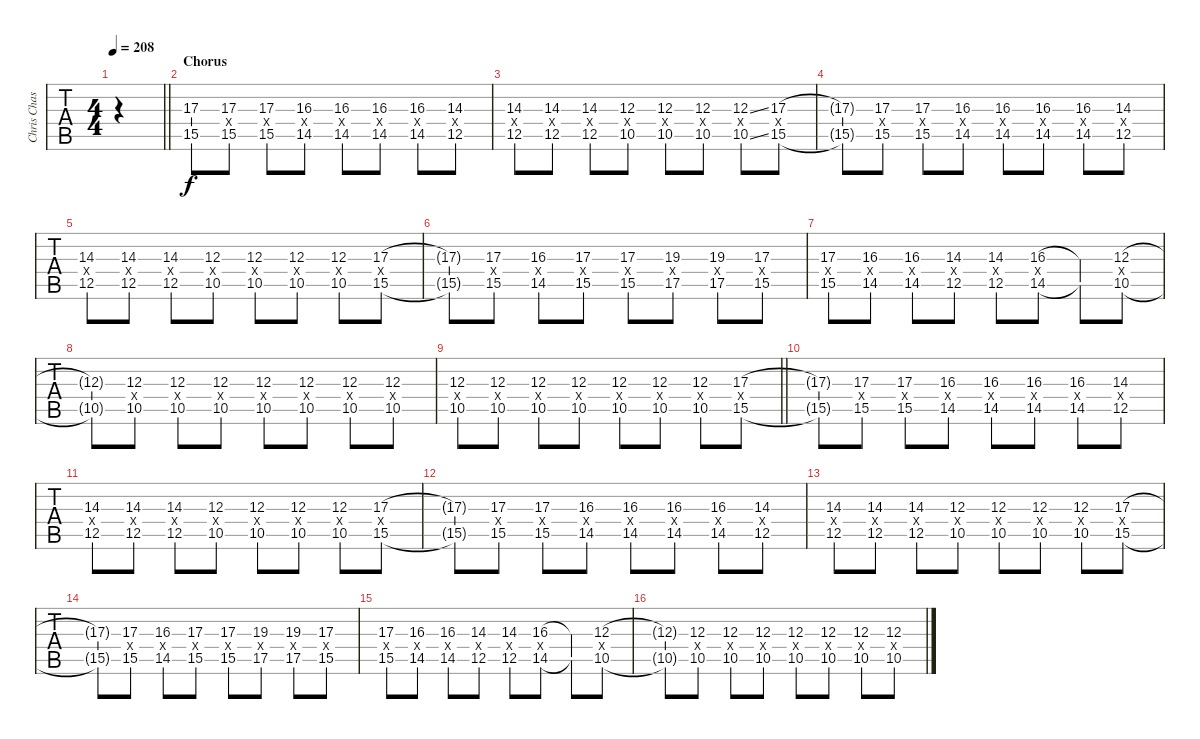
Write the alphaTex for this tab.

\track ("Chris Chasse - Guitar Two" "Chris Chas") {instrument distortionguitar}
\staff {tabs}
\tuning (Eb4 Bb3 Gb3 Db3 Ab2 Eb2) {hide}
\ts (4 4)
\tempo 208
\clef g2
\barLineRight lightlight
\ks c
|
\section ("" "Chorus")
(17.3 15.5).8 (17.3 15.4{x} 15.5).8 (17.3 15.4{x} 15.5).8 (16.3 14.4{x} 14.5).8 (16.3 14.4{x} 14.5).8 (16.3 14.4{x} 14.5).8 (16.3 14.4{x} 14.5).8 (14.3 12.4{x} 12.5).8 |
(14.3 12.4{x} 12.5).8 (14.3 12.4{x} 12.5).8 (14.3 12.4{x} 12.5).8 (12.3 10.4{x} 10.5).8 (12.3 10.4{x} 10.5).8 (12.3 10.4{x} 10.5).8 (12.3{ss} 10.4{x} 10.5{ss}).8 (17.3 15.4{x} 15.5).8 |
(17.3{t} 15.5{t}).8 (17.3 15.4{x} 15.5).8 (17.3 15.4{x} 15.5).8 (16.3 14.4{x} 14.5).8 (16.3 14.4{x} 14.5).8 (16.3 14.4{x} 14.5).8 (16.3 14.4{x} 14.5).8 (14.3 12.4{x} 12.5).8 |
(14.3 12.4{x} 12.5).8 (14.3 12.4{x} 12.5).8 (14.3 12.4{x} 12.5).8 (12.3 10.4{x} 10.5).8 (12.3 10.4{x} 10.5).8 (12.3 10.4{x} 10.5).8 (12.3 10.4{x} 10.5).8 (17.3 15.4{x} 15.5).8 |
(17.3{t} 15.5{t}).8 (17.3 15.4{x} 15.5).8 (16.3 14.4{x} 14.5).8 (17.3 15.4{x} 15.5).8 (17.3 15.4{x} 15.5).8 (19.3 17.4{x} 17.5).8 (19.3 17.4{x} 17.5).8 (17.3 15.4{x} 15.5).8 |
(17.3 15.4{x} 15.5).8 (16.3 14.4{x} 14.5).8 (16.3 14.4{x} 14.5).8 (14.3 12.4{x} 12.5).8 (14.3 12.4{x} 12.5).8 (16.3 14.4{x} 14.5).8 (16.3{t} 14.5{t}).8 (12.3 10.4{x} 10.5).8 |
(12.3{t} 10.5{t}).8 (12.3 10.4{x} 10.5).8 (12.3 10.4{x} 10.5).8 (12.3 10.4{x} 10.5).8 (12.3 10.4{x} 10.5).8 (12.3 10.4{x} 10.5).8 (12.3 10.4{x} 10.5).8 (12.3 10.4{x} 10.5).8 |
\barLineRight lightlight
(12.3 10.4{x} 10.5).8 (12.3 10.4{x} 10.5).8 (12.3 10.4{x} 10.5).8 (12.3 10.4{x} 10.5).8 (12.3 10.4{x} 10.5).8 (12.3 10.4{x} 10.5).8 (12.3 10.4{x} 10.5).8 (17.3 15.4{x} 15.5).8 |
(17.3{t} 15.5{t}).8 (17.3 15.4{x} 15.5).8 (17.3 15.4{x} 15.5).8 (16.3 14.4{x} 14.5).8 (16.3 14.4{x} 14.5).8 (16.3 14.4{x} 14.5).8 (16.3 14.4{x} 14.5).8 (14.3 12.4{x} 12.5).8 |
(14.3 12.4{x} 12.5).8 (14.3 12.4{x} 12.5).8 (14.3 12.4{x} 12.5).8 (12.3 10.4{x} 10.5).8 (12.3 10.4{x} 10.5).8 (12.3 10.4{x} 10.5).8 (12.3 10.4{x} 10.5).8 (17.3 15.4{x} 15.5).8 |
(17.3{t} 15.5{t}).8 (17.3 15.4{x} 15.5).8 (17.3 15.4{x} 15.5).8 (16.3 14.4{x} 14.5).8 (16.3 14.4{x} 14.5).8 (16.3 14.4{x} 14.5).8 (16.3 14.4{x} 14.5).8 (14.3 12.4{x} 12.5).8 |
(14.3 12.4{x} 12.5).8 (14.3 12.4{x} 12.5).8 (14.3 12.4{x} 12.5).8 (12.3 10.4{x} 10.5).8 (12.3 10.4{x} 10.5).8 (12.3 10.4{x} 10.5).8 (12.3 10.4{x} 10.5).8 (17.3 15.4{x} 15.5).8 |
(17.3{t} 15.5{t}).8 (17.3 15.4{x} 15.5).8 (16.3 14.4{x} 14.5).8 (17.3 15.4{x} 15.5).8 (17.3 15.4{x} 15.5).8 (19.3 17.4{x} 17.5).8 (19.3 17.4{x} 17.5).8 (17.3 15.4{x} 15.5).8 |
(17.3 15.4{x} 15.5).8 (16.3 14.4{x} 14.5).8 (16.3 14.4{x} 14.5).8 (14.3 12.4{x} 12.5).8 (14.3 12.4{x} 12.5).8 (16.3 14.4{x} 14.5).8 (16.3{t} 14.5{t}).8 (12.3 10.4{x} 10.5).8 |
(12.3{t} 10.5{t}).8 (12.3 10.4{x} 10.5).8 (12.3 10.4{x} 10.5).8 (12.3 10.4{x} 10.5).8 (12.3 10.4{x} 10.5).8 (12.3 10.4{x} 10.5).8 (12.3 10.4{x} 10.5).8 (12.3 10.4{x} 10.5).8
